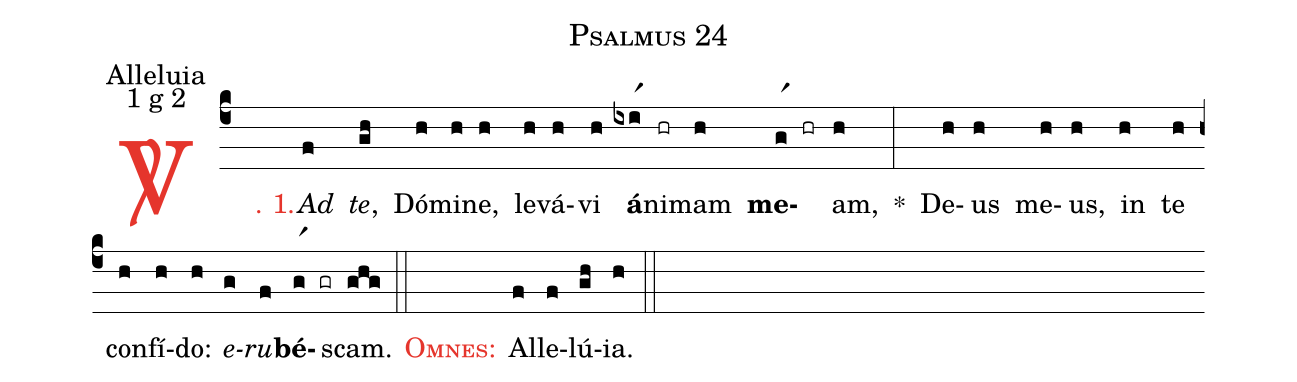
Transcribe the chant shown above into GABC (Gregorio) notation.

name: Psalmus 24;
office-part: Alleluia;
mode: 1;
mode-differentia: g 2;
%%
(c4)

<c><sp>V/</sp>. 1.</c>() <i>Ad</i>(f) <i>te</i>,(gh) Dó(h)mi(h)ne,(h) le(h)vá(h)vi(h) <b>á</b>(ixir1)ni(hr)mam(h) <b>me</b>(gr1 hr)am,(h) *(:) De(h)us(h) me(h)us,(h) in(h) te(h) con(h)fí(h)do:(h) <i>e</i>(g)<i>ru</i>(f)<b>bé</b>(gr1 gr)scam.(ghg)

(::)

<nlba><c><sc>Omnes</sc>:</c>() Al</nlba>(f)le(f)lú(gh)ia.(h)

(::)
